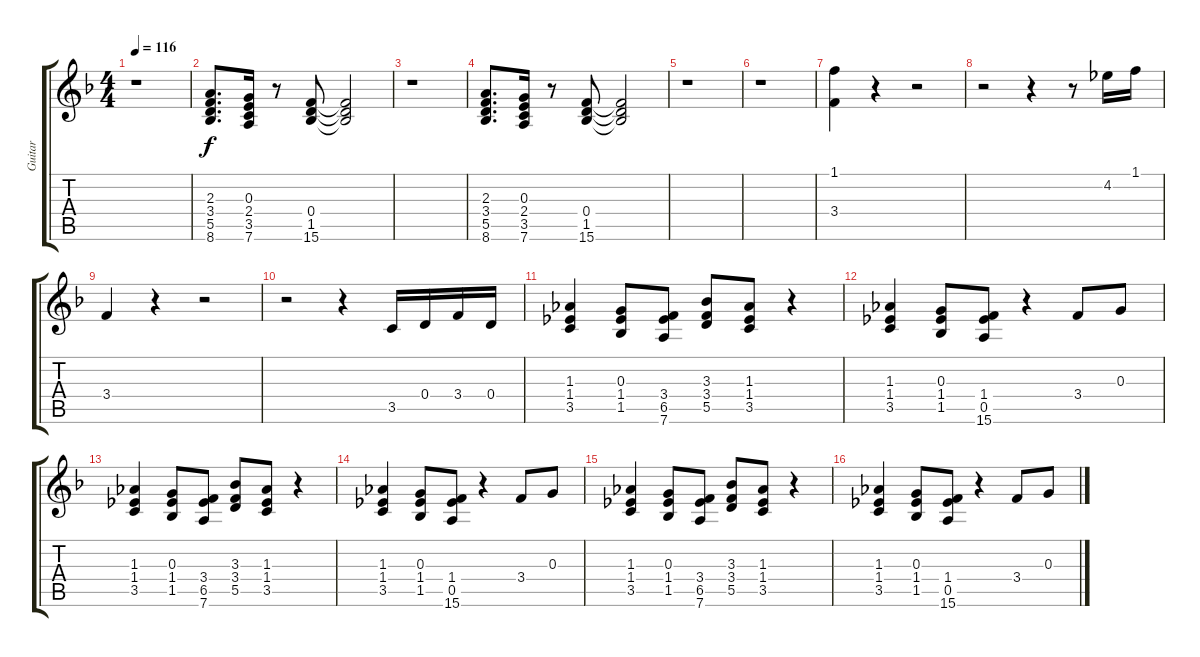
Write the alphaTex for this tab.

\track ("Guitar" "Guitar") {instrument electricguitarjazz}
\staff {score tabs}
\tuning (E4 B3 G3 D3 A2 D2) {hide}
\ts (4 4)
\tempo 116
\clef g2
\ks f
r.1{dy f} |
(2.3 3.4 5.5 8.6).8{d} (0.3 2.4 3.5 7.6).16 r.8 (0.4 1.5 15.6).8 (0.4{t} 1.5{t} 15.6{t}).2 |
r.1 |
(2.3 3.4 5.5 8.6).8{d} (0.3 2.4 3.5 7.6).16 r.8 (0.4 1.5 15.6).8 (0.4{t} 1.5{t} 15.6{t}).2 |
r.1 |
r.1 |
(1.1 3.4).4 r.4 r.2 |
r.2 r.4 r.8 4.2.16 1.1.16 |
3.4.4 r.4 r.2 |
r.2 r.4 3.5.16 0.4.16 3.4.16 0.4.16 |
(1.3 1.4 3.5).4 (0.3 1.4 1.5).8 (3.4 6.5 7.6).8 (3.3 3.4 5.5).8 (1.3 1.4 3.5).8 r.4 |
(1.3 1.4 3.5).4 (0.3 1.4 1.5).8 (1.4 0.5 15.6).8 r.4 3.4.8 0.3.8 |
(1.3 1.4 3.5).4 (0.3 1.4 1.5).8 (3.4 6.5 7.6).8 (3.3 3.4 5.5).8 (1.3 1.4 3.5).8 r.4 |
(1.3 1.4 3.5).4 (0.3 1.4 1.5).8 (1.4 0.5 15.6).8 r.4 3.4.8 0.3.8 |
(1.3 1.4 3.5).4 (0.3 1.4 1.5).8 (3.4 6.5 7.6).8 (3.3 3.4 5.5).8 (1.3 1.4 3.5).8 r.4 |
(1.3 1.4 3.5).4 (0.3 1.4 1.5).8 (1.4 0.5 15.6).8 r.4 3.4.8 0.3.8
